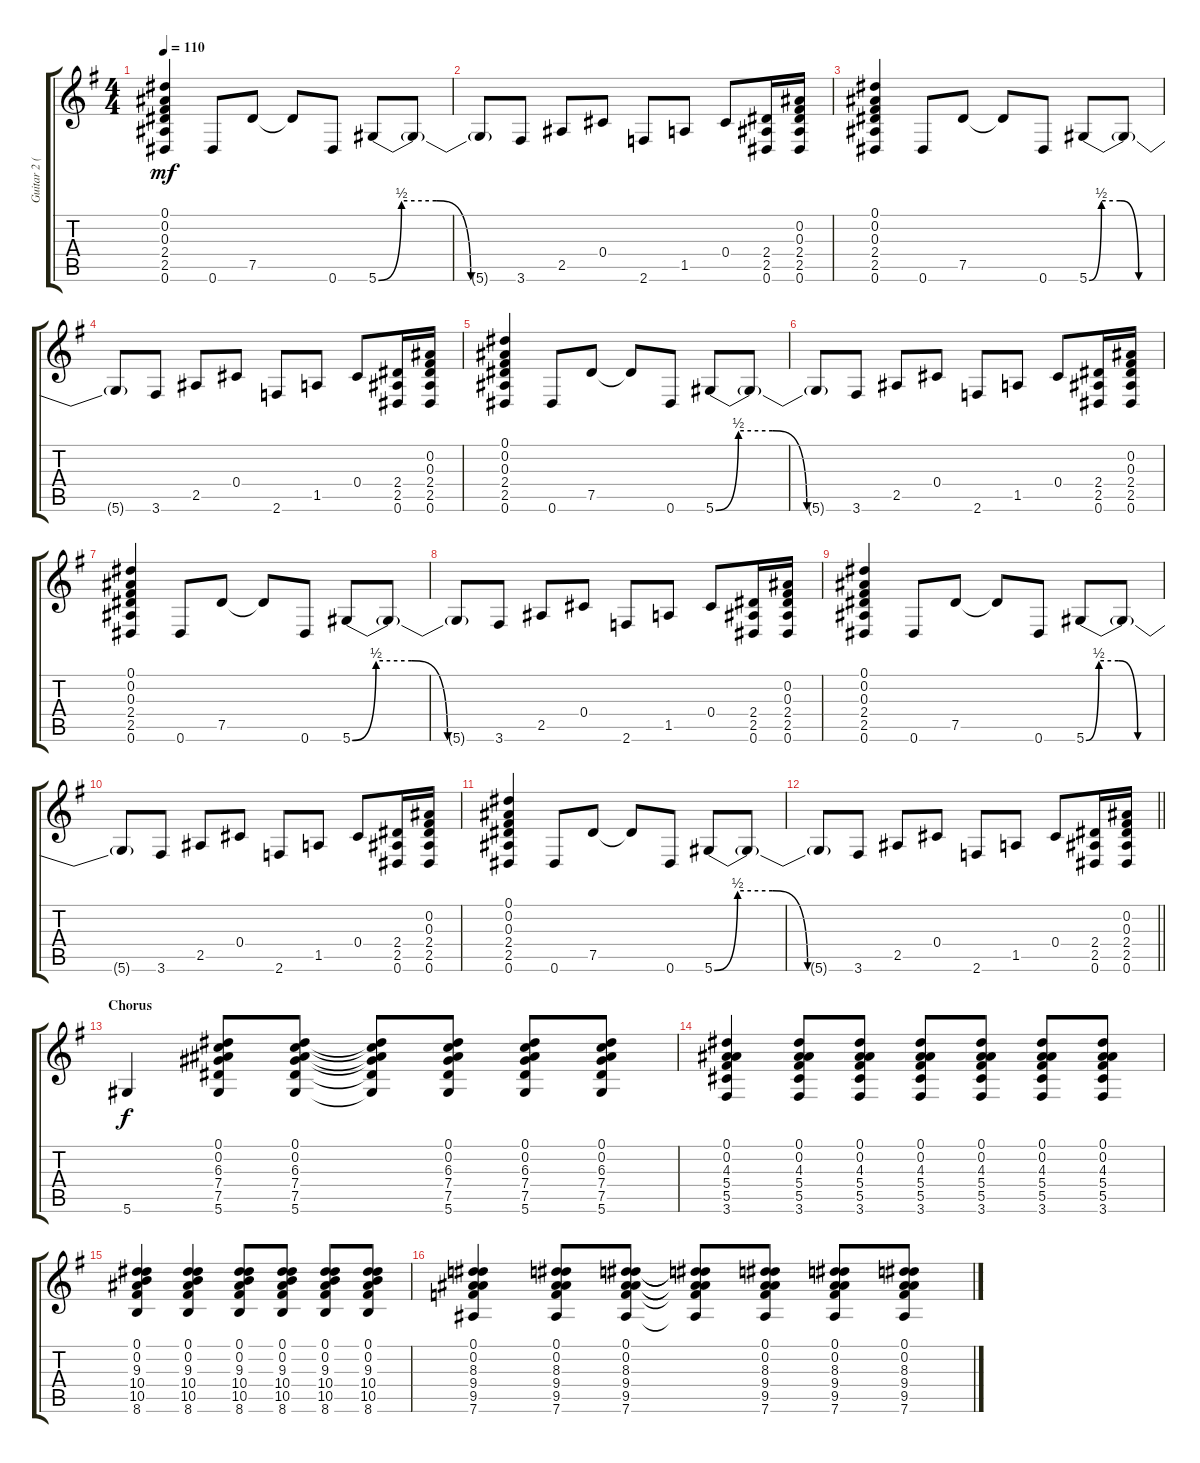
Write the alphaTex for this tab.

\track ("Guitar 2 (Scott)" "Guitar 2 (") {instrument acousticguitarsteel}
\staff {score tabs}
\tuning (Eb4 Bb3 Gb3 Db3 Ab2 Eb2) {hide}
\ts (4 4)
\tempo 110
\clef g2
\ks g
(0.1 0.2 0.3 2.4 2.5 0.6).4{dy mf} 0.6.8 7.5.8 7.5{t}.8 0.6.8 5.6{be (custom 0 0 10 2 25 2 40 0 60 0)}.8 5.6{t}.8 |
5.6{t}.8 3.6.8 2.5.8 0.4.8 2.6.8 1.5.8 0.4.8 (2.4 2.5 0.6).16 (0.2 0.3 2.4 2.5 0.6).16 |
(0.1 0.2 0.3 2.4 2.5 0.6).4 0.6.8 7.5.8 7.5{t}.8 0.6.8 5.6{be (custom 0 0 10 2 25 2 40 0 60 0)}.8 5.6{t}.8 |
5.6{t}.8 3.6.8 2.5.8 0.4.8 2.6.8 1.5.8 0.4.8 (2.4 2.5 0.6).16 (0.2 0.3 2.4 2.5 0.6).16 |
(0.1 0.2 0.3 2.4 2.5 0.6).4 0.6.8 7.5.8 7.5{t}.8 0.6.8 5.6{be (custom 0 0 10 2 25 2 40 0 60 0)}.8 5.6{t}.8 |
5.6{t}.8 3.6.8 2.5.8 0.4.8 2.6.8 1.5.8 0.4.8 (2.4 2.5 0.6).16 (0.2 0.3 2.4 2.5 0.6).16 |
(0.1 0.2 0.3 2.4 2.5 0.6).4 0.6.8 7.5.8 7.5{t}.8 0.6.8 5.6{be (custom 0 0 10 2 25 2 40 0 60 0)}.8 5.6{t}.8 |
5.6{t}.8 3.6.8 2.5.8 0.4.8 2.6.8 1.5.8 0.4.8 (2.4 2.5 0.6).16 (0.2 0.3 2.4 2.5 0.6).16 |
(0.1 0.2 0.3 2.4 2.5 0.6).4 0.6.8 7.5.8 7.5{t}.8 0.6.8 5.6{be (custom 0 0 10 2 25 2 40 0 60 0)}.8 5.6{t}.8 |
5.6{t}.8 3.6.8 2.5.8 0.4.8 2.6.8 1.5.8 0.4.8 (2.4 2.5 0.6).16 (0.2 0.3 2.4 2.5 0.6).16 |
(0.1 0.2 0.3 2.4 2.5 0.6).4 0.6.8 7.5.8 7.5{t}.8 0.6.8 5.6{be (custom 0 0 10 2 25 2 40 0 60 0)}.8 5.6{t}.8 |
\barLineRight lightlight
5.6{t}.8 3.6.8 2.5.8 0.4.8 2.6.8 1.5.8 0.4.8 (2.4 2.5 0.6).16 (0.2 0.3 2.4 2.5 0.6).16 |
\section ("" "Chorus")
5.6.4{dy f} (0.1 0.2 6.3 7.4 7.5 5.6).8 (0.1 0.2 6.3 7.4 7.5 5.6).8 (0.1{t} 0.2{t} 6.3{t} 7.4{t} 7.5{t} 5.6{t}).8 (0.1 0.2 6.3 7.4 7.5 5.6).8 (0.1 0.2 6.3 7.4 7.5 5.6).8 (0.1 0.2 6.3 7.4 7.5 5.6).8 |
(0.1 0.2 4.3 5.4 5.5 3.6).4 (0.1 0.2 4.3 5.4 5.5 3.6).8 (0.1 0.2 4.3 5.4 5.5 3.6).8 (0.1 0.2 4.3 5.4 5.5 3.6).8 (0.1 0.2 4.3 5.4 5.5 3.6).8 (0.1 0.2 4.3 5.4 5.5 3.6).8 (0.1 0.2 4.3 5.4 5.5 3.6).8 |
(0.1 0.2 9.3 10.4 10.5 8.6).4 (0.1 0.2 9.3 10.4 10.5 8.6).4 (0.1 0.2 9.3 10.4 10.5 8.6).8 (0.1 0.2 9.3 10.4 10.5 8.6).8 (0.1 0.2 9.3 10.4 10.5 8.6).8 (0.1 0.2 9.3 10.4 10.5 8.6).8 |
(0.1 0.2 8.3 9.4 9.5 7.6).4 (0.1 0.2 8.3 9.4 9.5 7.6).8 (0.1 0.2 8.3 9.4 9.5 7.6).8 (0.1{t} 0.2{t} 8.3{t} 9.4{t} 9.5{t} 7.6{t}).8 (0.1 0.2 8.3 9.4 9.5 7.6).8 (0.1 0.2 8.3 9.4 9.5 7.6).8 (0.1 0.2 8.3 9.4 9.5 7.6).8
